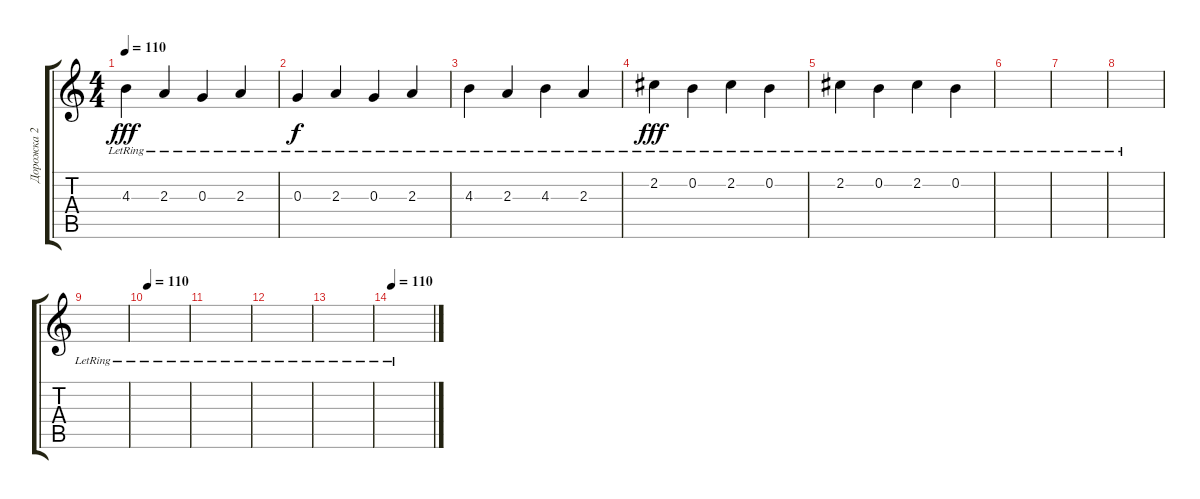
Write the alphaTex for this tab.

\track ("Дорожка 2" "Дорожка 2") {instrument acousticguitarsteel}
\staff {score tabs}
\tuning (E4 B3 G3 D3 A2 E2) {hide}
\ts (4 4)
\tempo 110
\clef g2
\ks c
4.3{lr}.4{dy fff} 2.3{lr}.4 0.3{lr}.4 2.3{lr}.4 |
0.3{lr}.4{dy f} 2.3{lr}.4 0.3{lr}.4 2.3{lr}.4 |
4.3{lr}.4 2.3{lr}.4 4.3{lr}.4 2.3{lr}.4 |
2.2{lr}.4{dy fff} 0.2{lr}.4 2.2{lr}.4 0.2{lr}.4 |
2.2{lr}.4 0.2{lr}.4 2.2{lr}.4 0.2{lr}.4 |
|
|
|
|
\tempo 110
|
|
|
|
\tempo 110
